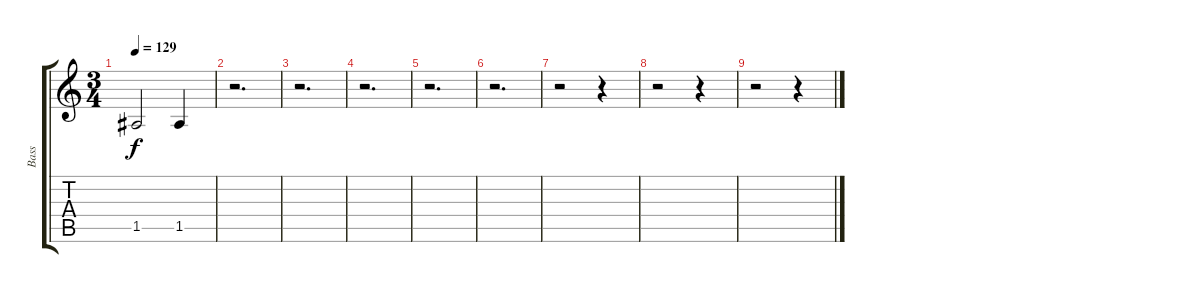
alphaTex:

\track ("Bass" "Bass") {instrument electricbassfinger}
\staff {score tabs}
\tuning (E4 B3 G3 D3 A2 E2) {hide}
\ts (3 4)
\tempo 129
\clef g2
\ks c
1.5.2{dy f} 1.5.4 |
r.2{d} |
r.2{d} |
r.2{d} |
r.2{d} |
r.2{d} |
r.2 r.4 |
r.2 r.4 |
r.2 r.4
